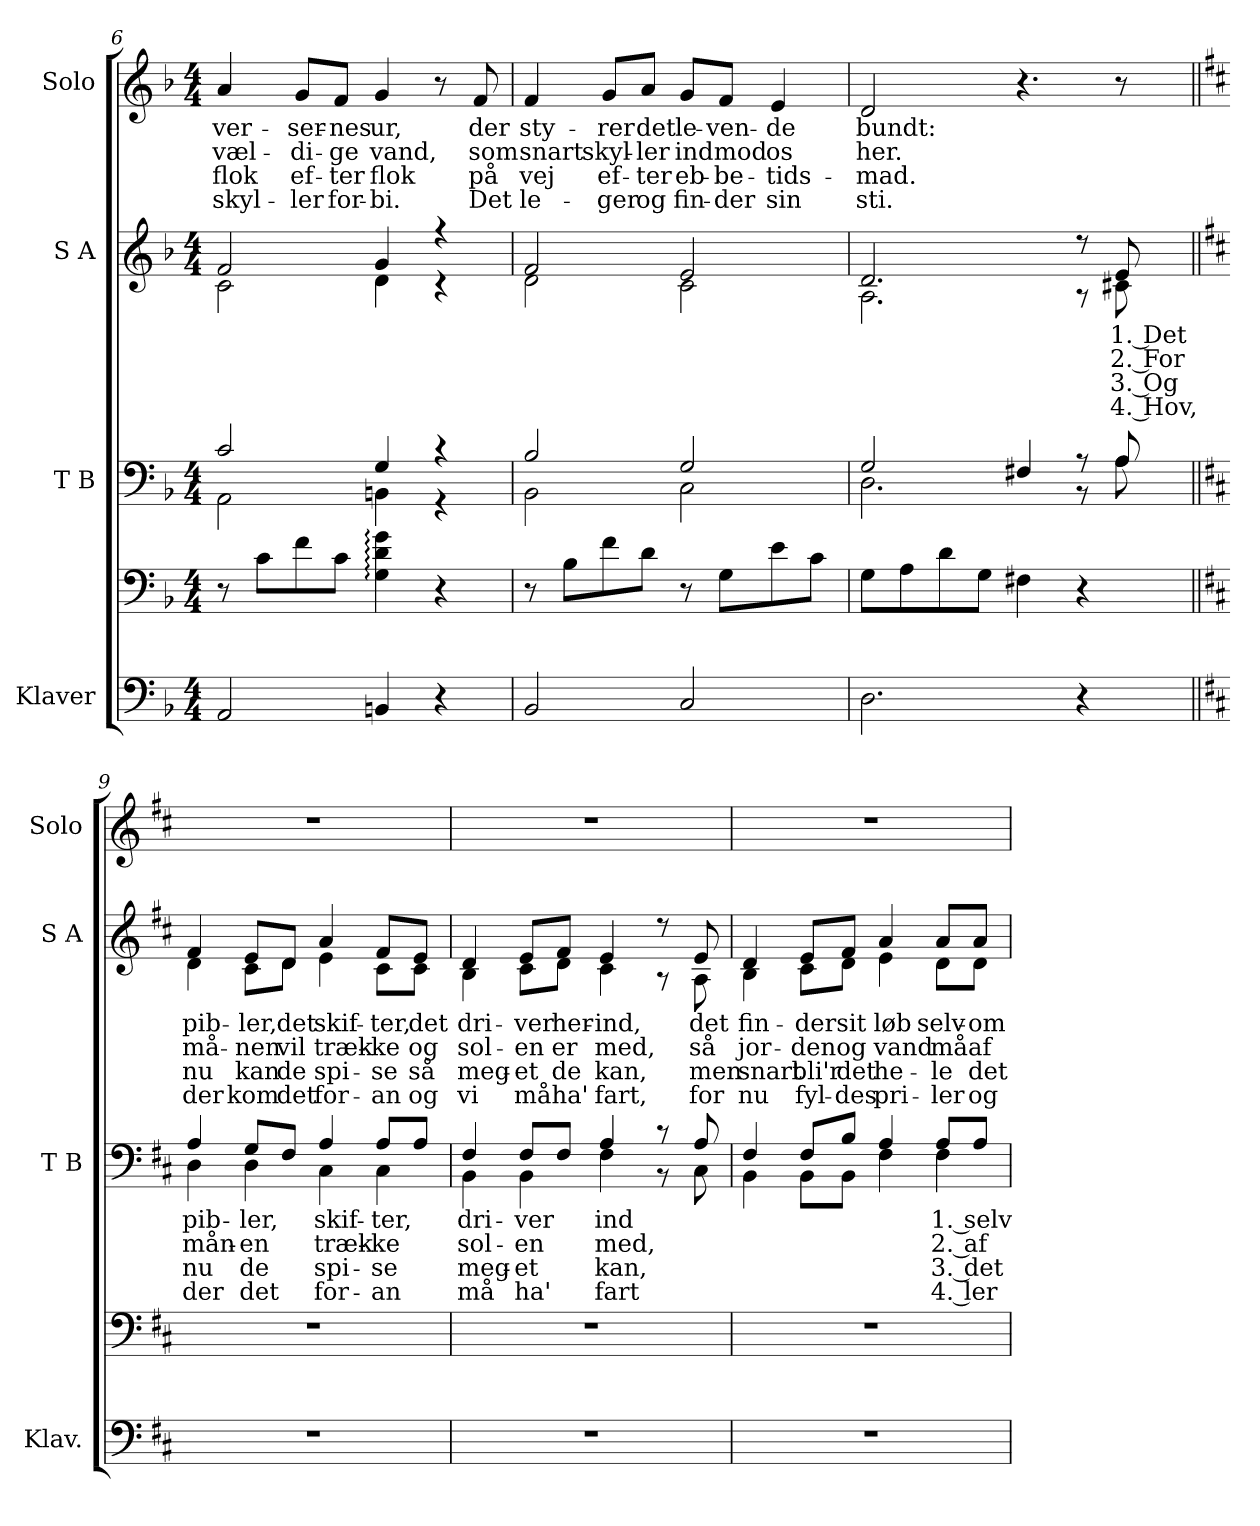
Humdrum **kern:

**kern	**kern	**kern	**text	**text	**text	**text	**kern	**text	**text	**text	**text	**kern	**text	**text	**text	**text
*part4	*part4	*part3	*part3	*part3	*part3	*part3	*part2	*part2	*part2	*part2	*part2	*part1	*part1	*part1	*part1	*part1
*staff5	*staff4	*staff3	*staff3	*staff3	*staff3	*staff3	*staff2	*staff2	*staff2	*staff2	*staff2	*staff1	*staff1	*staff1	*staff1	*staff1
*I"Klaver	*	*I"T B	*	*	*	*	*I"S A	*	*	*	*	*I"Solo	*	*	*	*
*I'Klav.	*	*I'T B	*	*	*	*	*I'S A	*	*	*	*	*I'Solo	*	*	*	*
!!LO:PB:g=z
*clefF4	*clefF4	*clefF4	*	*	*	*	*clefG2	*	*	*	*	*clefG2	*	*	*	*
*k[b-]	*k[b-]	*k[b-]	*	*	*	*	*k[b-]	*	*	*	*	*k[b-]	*	*	*	*
*M4/4	*M4/4	*M4/4	*	*	*	*	*M4/4	*	*	*	*	*M4/4	*	*	*	*
=6	=6	=6	=6	=6	=6	=6	=6	=6	=6	=6	=6	=6	=6	=6	=6	=6
*	*	*^	*	*	*	*	*^	*	*	*	*	*	*	*	*	*
!	!	!	!	!	!	!	!	!	!	!	!	!	!	!	!LO:LY:b	!LO:LY:b	!LO:LY:b	!LO:LY:b
2AA/	8r	2c/	2AA\	.	.	.	.	2f/	2c\	.	.	.	.	4a/	-ver-	væl-	flok	skyl-
.	8c\L	.	.	.	.	.	.	.	.	.	.	.	.	.	.	.	.	.
!	!	!	!	!	!	!	!	!	!	!	!	!	!	!	!LO:LY:b	!LO:LY:b	!LO:LY:b	!LO:LY:b
.	8f\	.	.	.	.	.	.	.	.	.	.	.	.	8g/L	-ser-	-di-	ef-	-ler
!	!	!	!	!	!	!	!	!	!	!	!	!	!	!	!LO:LY:b	!LO:LY:b	!LO:LY:b	!LO:LY:b
.	8c\J	.	.	.	.	.	.	.	.	.	.	.	.	8f/J	-nes	-ge	-ter	for-
!	!	!	!	!	!	!	!	!	!	!	!	!	!	!	!LO:LY:b	!LO:LY:b	!LO:LY:b	!LO:LY:b
4BBn/	4G\: 4d\: 4g\:	4G/	4BBn\	.	.	.	.	4g/	4d\	.	.	.	.	4g/	ur,	vand,	flok	-bi.
4r	4r	4r	4r	.	.	.	.	4r	4r	.	.	.	.	8r	.	.	.	.
!	!	!	!	!	!	!	!	!	!	!	!	!	!	!	!LO:LY:b	!LO:LY:b	!LO:LY:b	!LO:LY:b
.	.	.	.	.	.	.	.	.	.	.	.	.	.	8f/	der	som	på	Det
=7	=7	=7	=7	=7	=7	=7	=7	=7	=7	=7	=7	=7	=7	=7	=7	=7	=7	=7
!	!	!	!	!	!	!	!	!	!	!	!	!	!	!	!LO:LY:b	!LO:LY:b	!LO:LY:b	!LO:LY:b
2BB-/	8r	2B-/	2BB-\	.	.	.	.	2f/	2d\	.	.	.	.	4f/	sty-	snart	vej	le-
.	8B-\L	.	.	.	.	.	.	.	.	.	.	.	.	.	.	.	.	.
!	!	!	!	!	!	!	!	!	!	!	!	!	!	!	!LO:LY:b	!LO:LY:b	!LO:LY:b	!LO:LY:b
.	8f\	.	.	.	.	.	.	.	.	.	.	.	.	8g/L	-rer	skyl-	ef-	-ger
!	!	!	!	!	!	!	!	!	!	!	!	!	!	!	!LO:LY:b	!LO:LY:b	!LO:LY:b	!LO:LY:b
.	8d\J	.	.	.	.	.	.	.	.	.	.	.	.	8a/J	det	-ler	-ter	og
!	!	!	!	!	!	!	!	!	!	!	!	!	!	!	!LO:LY:b	!LO:LY:b	!LO:LY:b	!LO:LY:b
2C/	8r	2G/	2C\	.	.	.	.	2e/	2c\	.	.	.	.	8g/L	le-	ind	eb-	fin-
!	!	!	!	!	!	!	!	!	!	!	!	!	!	!	!LO:LY:b	!LO:LY:b	!LO:LY:b	!LO:LY:b
.	8G\L	.	.	.	.	.	.	.	.	.	.	.	.	8f/J	-ven-	mod	-be-	-der
!	!	!	!	!	!	!	!	!	!	!	!	!	!	!	!LO:LY:b	!LO:LY:b	!LO:LY:b	!LO:LY:b
.	8e\	.	.	.	.	.	.	.	.	.	.	.	.	4e/	-de	os	-tids-	sin
.	8c\J	.	.	.	.	.	.	.	.	.	.	.	.	.	.	.	.	.
=8	=8	=8	=8	=8	=8	=8	=8	=8	=8	=8	=8	=8	=8	=8	=8	=8	=8	=8
!	!	!	!	!	!	!	!	!	!	!	!	!	!	!	!LO:LY:b	!LO:LY:b	!LO:LY:b	!LO:LY:b
2.D\	8G\L	2G/	2.D\	.	.	.	.	2.d/	2.A\	.	.	.	.	2d/	bundt:	her.	-mad.	sti.
.	8A\	.	.	.	.	.	.	.	.	.	.	.	.	.	.	.	.	.
.	8d\	.	.	.	.	.	.	.	.	.	.	.	.	.	.	.	.	.
.	8G\J	.	.	.	.	.	.	.	.	.	.	.	.	.	.	.	.	.
.	4F#X\	4F#X/	.	.	.	.	.	.	.	.	.	.	.	4.r	.	.	.	.
4r	4r	8r	8r	.	.	.	.	8r	8r	.	.	.	.	.	.	.	.	.
!	!	!	!	!	!	!	!	!	!	!LO:LY:b	!LO:LY:b	!LO:LY:b	!LO:LY:b	!	!	!	!	!
.	.	8A/	8A\	.	.	.	.	8e/	8c#X\	1. Det	2. For	3. Og	4. Hov,	8r	.	.	.	.
!!LO:PB:g=z
=9||	=9||	=9||	=9||	=9||	=9||	=9||	=9||	=9||	=9||	=9||	=9||	=9||	=9||	=9||	=9||	=9||	=9||	=9||
*k[f#c#]	*k[f#c#]	*k[f#c#]	*	*	*	*	*	*k[f#c#]	*	*	*	*	*	*k[f#c#]	*	*	*	*
!	!	!	!	!LO:LY:b	!LO:LY:b	!LO:LY:b	!LO:LY:b	!	!	!LO:LY:b	!LO:LY:b	!LO:LY:b	!LO:LY:b	!	!	!	!	!
1r	1r	4A/	4D\	pib-	mån-	nu	der	4f#/	4d\	pib-	må-	nu	der	1r	.	.	.	.
!	!	!	!	!LO:LY:b	!LO:LY:b	!LO:LY:b	!LO:LY:b	!	!	!LO:LY:b	!LO:LY:b	!LO:LY:b	!LO:LY:b	!	!	!	!	!
.	.	8G/L	4D\	-ler,	-en	de	det	8e/L	8c#\L	-ler,	-nen	kan	kom	.	.	.	.	.
!	!	!	!	!	!	!	!	!	!	!LO:LY:b	!LO:LY:b	!LO:LY:b	!LO:LY:b	!	!	!	!	!
.	.	8F#/J	.	.	.	.	.	8d/J	8d\J	det	vil	de	det	.	.	.	.	.
!	!	!	!	!LO:LY:b	!LO:LY:b	!LO:LY:b	!LO:LY:b	!	!	!LO:LY:b	!LO:LY:b	!LO:LY:b	!LO:LY:b	!	!	!	!	!
.	.	4A/	4C#\	skif-	træk-	spi-	for-	4a/	4e\	skif-	træk-	spi-	for-	.	.	.	.	.
!	!	!	!	!LO:LY:b	!LO:LY:b	!LO:LY:b	!LO:LY:b	!	!	!LO:LY:b	!LO:LY:b	!LO:LY:b	!LO:LY:b	!	!	!	!	!
.	.	8A/L	4C#\	-ter,	-ke	-se	-an	8f#/L	8c#\L	-ter,	-ke	-se	-an	.	.	.	.	.
!	!	!	!	!	!	!	!	!	!	!LO:LY:b	!LO:LY:b	!LO:LY:b	!LO:LY:b	!	!	!	!	!
.	.	8A/J	.	.	.	.	.	8e/J	8c#\J	det	og	så	og	.	.	.	.	.
=10	=10	=10	=10	=10	=10	=10	=10	=10	=10	=10	=10	=10	=10	=10	=10	=10	=10	=10
!	!	!	!	!LO:LY:b	!LO:LY:b	!LO:LY:b	!LO:LY:b	!	!	!LO:LY:b	!LO:LY:b	!LO:LY:b	!LO:LY:b	!	!	!	!	!
1r	1r	4F#/	4BB\	dri-	sol-	meg-	må	4d/	4B\	dri-	sol-	meg-	vi	1r	.	.	.	.
!	!	!	!	!LO:LY:b	!LO:LY:b	!LO:LY:b	!LO:LY:b	!	!	!LO:LY:b	!LO:LY:b	!LO:LY:b	!LO:LY:b	!	!	!	!	!
.	.	8F#/L	4BB\	-ver	-en	-et	ha'	8e/L	8c#\L	-ver	-en	-et	må	.	.	.	.	.
!	!	!	!	!	!	!	!	!	!	!LO:LY:b	!LO:LY:b	!LO:LY:b	!LO:LY:b	!	!	!	!	!
.	.	8F#/J	.	.	.	.	.	8f#/J	8d\J	her-	er	de	ha'	.	.	.	.	.
!	!	!	!	!LO:LY:b	!LO:LY:b	!LO:LY:b	!LO:LY:b	!	!	!LO:LY:b	!LO:LY:b	!LO:LY:b	!LO:LY:b	!	!	!	!	!
.	.	4A/	4F#\	ind	med,	kan,	fart	4e/	4c#\	-ind,	med,	kan,	fart,	.	.	.	.	.
.	.	8r	8r	.	.	.	.	8r	8r	.	.	.	.	.	.	.	.	.
!	!	!	!	!	!	!	!	!	!	!LO:LY:b	!LO:LY:b	!LO:LY:b	!LO:LY:b	!	!	!	!	!
.	.	8A/	8C#\	.	.	.	.	8e/	8A\	det	så	men	for	.	.	.	.	.
=11	=11	=11	=11	=11	=11	=11	=11	=11	=11	=11	=11	=11	=11	=11	=11	=11	=11	=11
!	!	!	!	!	!	!	!	!	!	!LO:LY:b	!LO:LY:b	!LO:LY:b	!LO:LY:b	!	!	!	!	!
1r	1r	4F#/	4BB\	.	.	.	.	4d/	4B\	fin-	jor-	snart	nu	1r	.	.	.	.
!	!	!	!	!	!	!	!	!	!	!LO:LY:b	!LO:LY:b	!LO:LY:b	!LO:LY:b	!	!	!	!	!
.	.	8F#/L	8BB\L	.	.	.	.	8e/L	8c#\L	-der	-den	bli'r	fyl-	.	.	.	.	.
!	!	!	!	!	!	!	!	!	!	!LO:LY:b	!LO:LY:b	!LO:LY:b	!LO:LY:b	!	!	!	!	!
.	.	8B/J	8BB\J	.	.	.	.	8f#/J	8d\J	sit	og	det	-des	.	.	.	.	.
!	!	!	!	!	!	!	!	!	!	!LO:LY:b	!LO:LY:b	!LO:LY:b	!LO:LY:b	!	!	!	!	!
.	.	4A/	4F#\	.	.	.	.	4a/	4e\	løb	vand	he-	pri-	.	.	.	.	.
!	!	!	!	!LO:LY:b	!LO:LY:b	!LO:LY:b	!LO:LY:b	!	!	!LO:LY:b	!LO:LY:b	!LO:LY:b	!LO:LY:b	!	!	!	!	!
.	.	8A/L	4F#\	1. selv	2. af-	3. det	4. ler	8a/L	8d\L	selv-	må	-le	-ler	.	.	.	.	.
!	!	!	!	!	!	!	!	!	!	!LO:LY:b	!LO:LY:b	!LO:LY:b	!LO:LY:b	!	!	!	!	!
.	.	8A/J	.	.	.	.	.	8a/J	8d\J	-om	af-	det	og	.	.	.	.	.
*	*	*v	*v	*	*	*	*	*	*	*	*	*	*	*	*	*	*	*
*	*	*	*	*	*	*	*v	*v	*	*	*	*	*	*	*	*	*
=	=	=	=	=	=	=	=	=	=	=	=	=	=	=	=	=
*-	*-	*-	*-	*-	*-	*-	*-	*-	*-	*-	*-	*-	*-	*-	*-	*-
